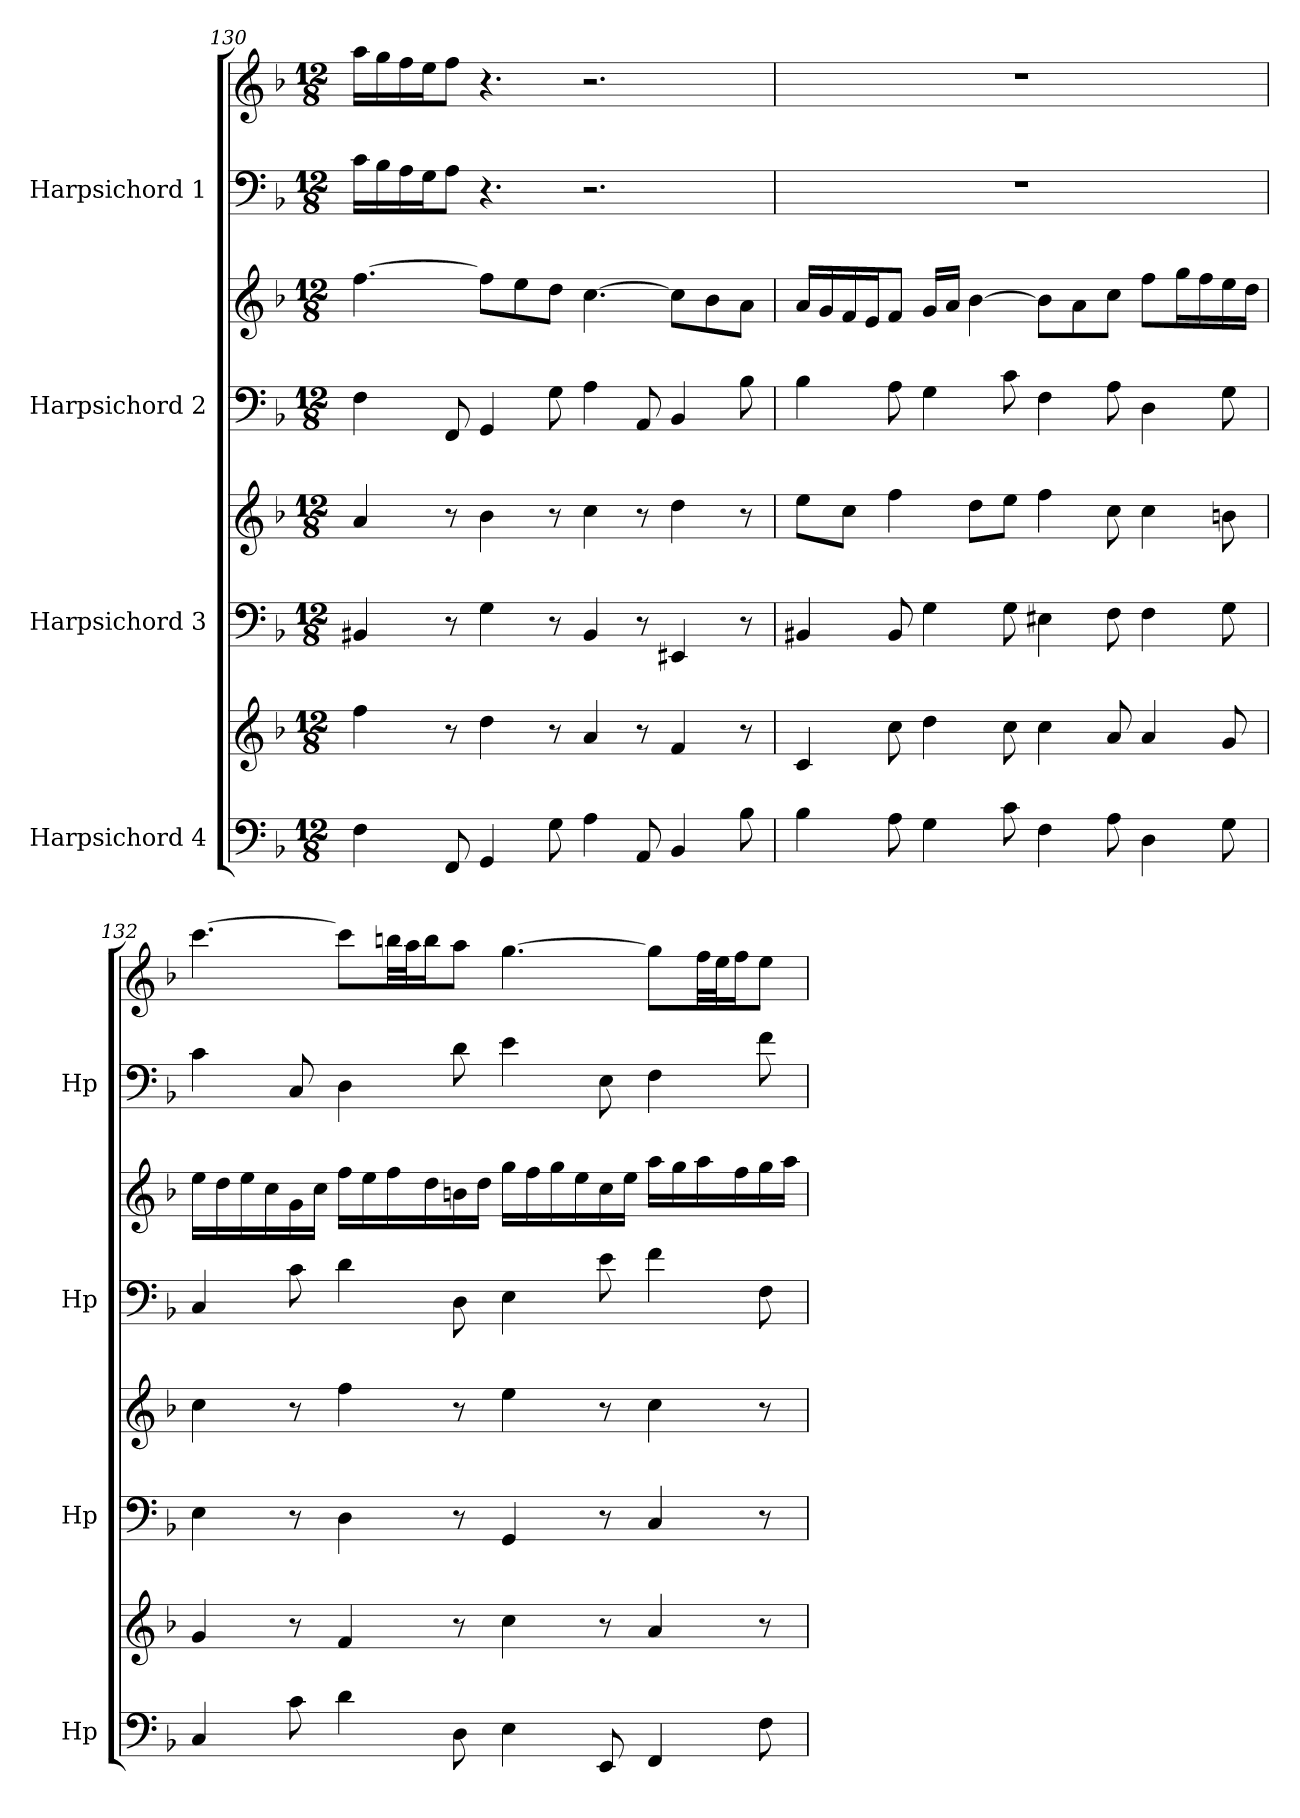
**kern	**kern	**kern	**kern	**kern	**kern	**kern	**kern
*part4	*part4	*part3	*part3	*part2	*part2	*part1	*part1
*staff8	*staff7	*staff6	*staff5	*staff4	*staff3	*staff2	*staff1
*I"Harpsichord 4	*	*I"Harpsichord 3	*	*I"Harpsichord 2	*	*I"Harpsichord 1	*
*I'Hp	*	*I'Hp	*	*I'Hp	*	*I'Hp	*
*clefF4	*clefG2	*clefF4	*clefG2	*clefF4	*clefG2	*clefF4	*clefG2
*k[b-]	*k[b-]	*k[b-]	*k[b-]	*k[b-]	*k[b-]	*k[b-]	*k[b-]
*M12/8	*M12/8	*M12/8	*M12/8	*M12/8	*M12/8	*M12/8	*M12/8
=130	=130	=130	=130	=130	=130	=130	=130
4F\	4ff\	4BB#X/	4a/	4F\	[4.ff\	16c\LL	16aa\LL
.	.	.	.	.	.	16B-\	16gg\
.	.	.	.	.	.	16A\	16ff\
.	.	.	.	.	.	16G\J	16ee\J
8FF/	8r	8r	8r	8FF/	.	8A\J	8ff\J
4GG/	4dd\	4G\	4b-\	4GG/	8ff\L]	4.r	4.r
.	.	.	.	.	8ee\	.	.
8G\	8r	8r	8r	8G\	8dd\J	.	.
4A\	4a/	4BB#/	4cc\	4A\	[4.cc\	2.r	2.r
8AA/	8r	8r	8r	8AA/	.	.	.
4BB-/	4f/	4EE#X/	4dd\	4BB-/	8cc\L]	.	.
.	.	.	.	.	8b-\	.	.
8B-\	8r	8r	8r	8B-\	8a\J	.	.
!!LO:LB:g=z
=131	=131	=131	=131	=131	=131	=131	=131
4B-\	4c/	4BB#X/	8ee\L	4B-\	16a/LL	1.r	1.r
.	.	.	.	.	16g/	.	.
.	.	.	8cc\J	.	16f/	.	.
.	.	.	.	.	16e/J	.	.
8A\	8cc\	8BB#/	4ff\	8A\	8f/J	.	.
4G\	4dd\	4G\	.	4G\	16g/LL	.	.
.	.	.	.	.	16a/JJ	.	.
.	.	.	8dd\L	.	[4b-\	.	.
8c\	8cc\	8G\	8ee\J	8c\	.	.	.
4F\	4cc\	4E#X\	4ff\	4F\	8b-\L]	.	.
.	.	.	.	.	8a\	.	.
8A\	8a/	8F\	8cc\	8A\	8cc\J	.	.
4D\	4a/	4F\	4cc\	4D\	8ff\L	.	.
.	.	.	.	.	16gg\L	.	.
.	.	.	.	.	16ff\	.	.
8G\	8g/	8G\	8bn\	8G\	16ee\	.	.
.	.	.	.	.	16dd\JJ	.	.
=132	=132	=132	=132	=132	=132	=132	=132
4C/	4g/	4E\	4cc\	4C/	16ee\LL	4c\	[4.ccc\
.	.	.	.	.	16dd\	.	.
.	.	.	.	.	16ee\	.	.
.	.	.	.	.	16cc\	.	.
8c\	8r	8r	8r	8c\	16g\	8C/	.
.	.	.	.	.	16cc\JJ	.	.
4d\	4f/	4D\	4ff\	4d\	16ff\LL	4D\	8ccc\L]
.	.	.	.	.	16ee\	.	.
.	.	.	.	.	16ff\	.	32bbn\LL
.	.	.	.	.	.	.	32aa\J
.	.	.	.	.	16dd\	.	16bb\J
8D\	8r	8r	8r	8D\	16bn\	8d\	8aa\J
.	.	.	.	.	16dd\JJ	.	.
4E\	4cc\	4GG/	4ee\	4E\	16gg\LL	4e\	[4.gg\
.	.	.	.	.	16ff\	.	.
.	.	.	.	.	16gg\	.	.
.	.	.	.	.	16ee\	.	.
8EE/	8r	8r	8r	8e\	16cc\	8E\	.
.	.	.	.	.	16ee\JJ	.	.
4FF/	4a/	4C/	4cc\	4f\	16aa\LL	4F\	8gg\L]
.	.	.	.	.	16gg\	.	.
.	.	.	.	.	16aa\	.	32ff\LL
.	.	.	.	.	.	.	32ee\J
.	.	.	.	.	16ff\	.	16ff\J
8F\	8r	8r	8r	8F\	16gg\	8f\	8ee\J
.	.	.	.	.	16aa\JJ	.	.
=	=	=	=	=	=	=	=
*-	*-	*-	*-	*-	*-	*-	*-
